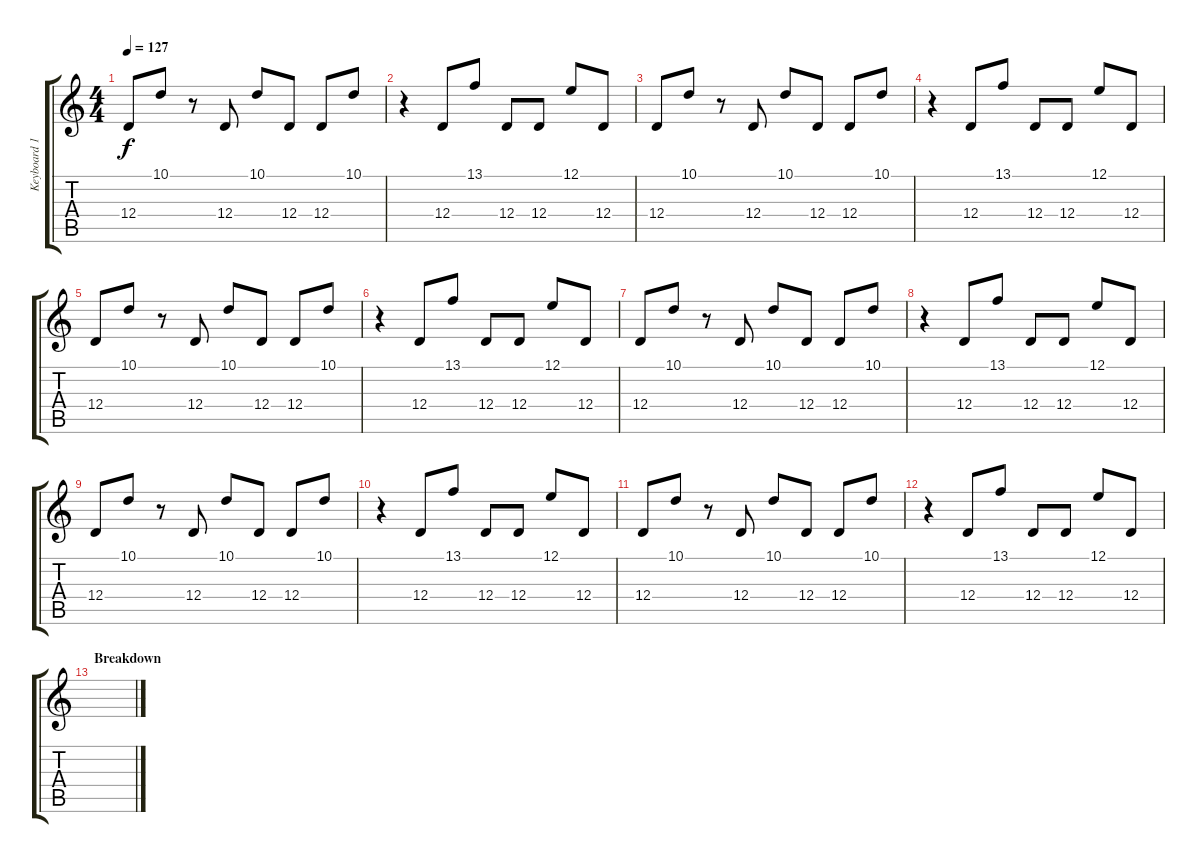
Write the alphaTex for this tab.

\track ("Keyboard 1 Delay" "Keyboard 1") {instrument recorder}
\staff {score tabs}
\tuning (E4 B3 G3 D3 A2 E2) {hide}
\ts (4 4)
\tempo 127
\clef g2
\ks c
12.4.8{dy f} 10.1.8 r.8 12.4.8 10.1.8 12.4.8 12.4.8 10.1.8 |
r.4 12.4.8 13.1.8 12.4.8 12.4.8 12.1.8 12.4.8 |
12.4.8 10.1.8 r.8 12.4.8 10.1.8 12.4.8 12.4.8 10.1.8 |
r.4 12.4.8 13.1.8 12.4.8 12.4.8 12.1.8 12.4.8 |
12.4.8 10.1.8 r.8 12.4.8 10.1.8 12.4.8 12.4.8 10.1.8 |
r.4 12.4.8 13.1.8 12.4.8 12.4.8 12.1.8 12.4.8 |
12.4.8 10.1.8 r.8 12.4.8 10.1.8 12.4.8 12.4.8 10.1.8 |
r.4 12.4.8 13.1.8 12.4.8 12.4.8 12.1.8 12.4.8 |
12.4.8 10.1.8 r.8 12.4.8 10.1.8 12.4.8 12.4.8 10.1.8 |
r.4 12.4.8 13.1.8 12.4.8 12.4.8 12.1.8 12.4.8 |
12.4.8 10.1.8 r.8 12.4.8 10.1.8 12.4.8 12.4.8 10.1.8 |
r.4 12.4.8 13.1.8 12.4.8 12.4.8 12.1.8 12.4.8 |
\section ("" "Breakdown")
